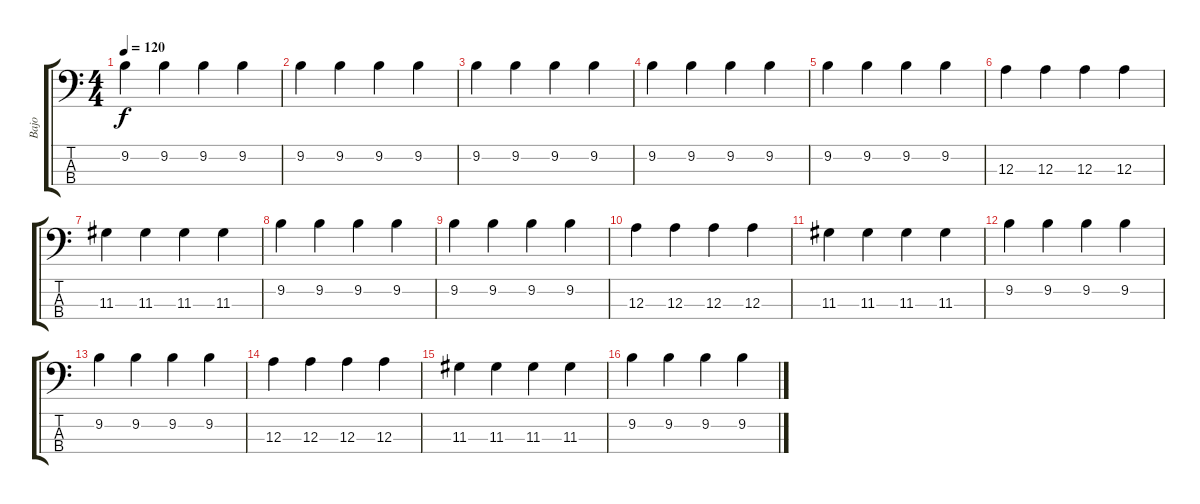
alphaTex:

\track ("Bajo" "Bajo") {instrument electricbassfinger}
\staff {score tabs}
\tuning (G2 D2 A1 E1) {hide}
\ts (4 4)
\tempo 120
\clef f4
\ks c
9.2.4{dy f} 9.2.4 9.2.4 9.2.4 |
9.2.4 9.2.4 9.2.4 9.2.4 |
9.2.4 9.2.4 9.2.4 9.2.4 |
9.2.4 9.2.4 9.2.4 9.2.4 |
9.2.4 9.2.4 9.2.4 9.2.4 |
12.3.4 12.3.4 12.3.4 12.3.4 |
11.3.4 11.3.4 11.3.4 11.3.4 |
9.2.4 9.2.4 9.2.4 9.2.4 |
9.2.4 9.2.4 9.2.4 9.2.4 |
12.3.4 12.3.4 12.3.4 12.3.4 |
11.3.4 11.3.4 11.3.4 11.3.4 |
9.2.4 9.2.4 9.2.4 9.2.4 |
9.2.4 9.2.4 9.2.4 9.2.4 |
12.3.4 12.3.4 12.3.4 12.3.4 |
11.3.4 11.3.4 11.3.4 11.3.4 |
9.2.4 9.2.4 9.2.4 9.2.4
